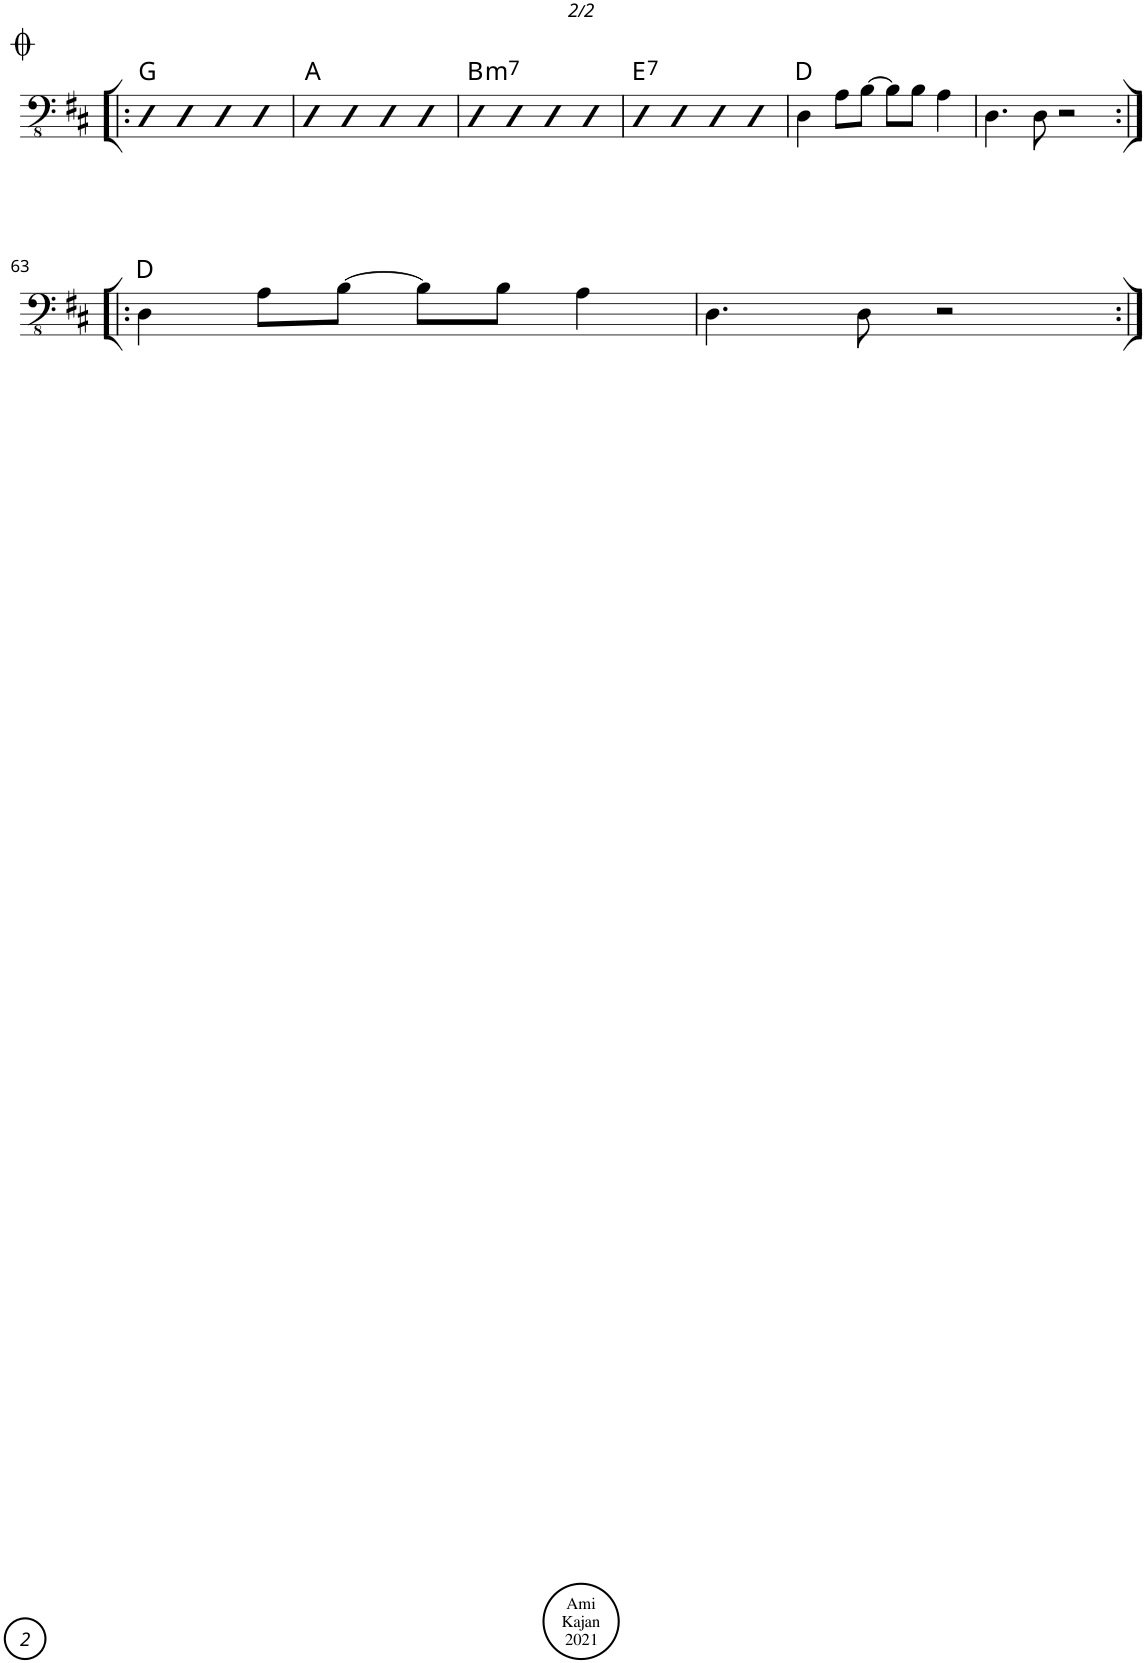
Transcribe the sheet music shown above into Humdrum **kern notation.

**kern	**harte
*part1	*part1
*staff1	*
*I"Acoustic Bass	*
*I'Bass	*
!!LO:PB:g=z
*clefFv4	*
*k[f#c#]	*
*M4/4	*
*met(c)	*
=57!|:	=57!|:
4DD	G:maj
4DD	.
4DD	.
4DD	.
=58	=58
4DD	A:maj
4DD	.
4DD	.
4DD	.
=59	=59
!	!LO:H:kt=m7
4DD	B:min7
4DD	.
4DD	.
4DD	.
=60	=60
!	!LO:H:kt=7
4DD	E:7
4DD	.
4DD	.
4DD	.
=61	=61
4DD\	D:maj
8AA\L	.
[8BB\J	.
8BB\L]	.
8BB\J	.
4AA\	.
=62	=62
4.DD\	.
8DD\	.
2r	.
!!LO:LB:g=z
=63:|!|:	=63:|!|:
4DD\	D:maj
8AA\L	.
[8BB\J	.
8BB\L]	.
8BB\J	.
4AA\	.
=64	=64
4.DD\	.
8DD\	.
2r	.
=:|!	=:|!
*-	*-
